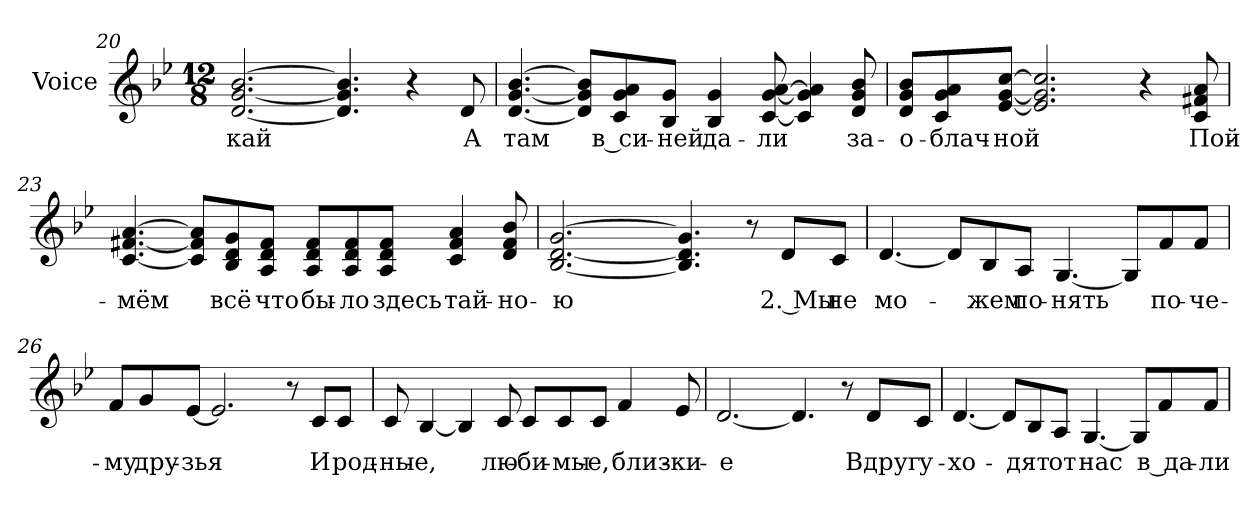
**kern	**text
*part1	*part1
*staff1	*staff1
*I"Voice	*
*I'Voice	*
*clefG2	*
*k[b-e-]	*
*g:	*
*M12/8	*
=20	=20
!	!LO:LY:b:color=#000000
[<2.di/ [<2.gi [>2.b-i	-кай
4.di/] 4.gi] 4.b-i]	.
4r	.
!	!LO:LY:b:color=#000000
8di/	А
=21	=21
!	!LO:LY:b:color=#000000
[<4.di/ [<4.gi [>4.b-i	там
8di]/ 8gi]/ 8b-i]/L	.
!	!LO:LY:b:color=#000000
8ci/ 8gi/ 8ai/	в си-
!	!LO:LY:b:color=#000000
8B-i/ 8gi/J	-ней
!	!LO:LY:b:color=#000000
4B-i/ 4gi	да-
!	!LO:LY:b:color=#000000
[<8ci/ [<8gi [>8ai	-ли
4ci/] 4gi] 4ai]	.
!	!LO:LY:b:color=#000000
8di/ 8gi 8b-i	за-
=22	=22
!	!LO:LY:b:color=#000000
8di/ 8gi/ 8b-i/L	-о-
!	!LO:LY:b:color=#000000
8ci/ 8gi/ 8ai/	-блач-
!	!LO:LY:b:color=#000000
[<8e-i/ [<8gi/ [>8cci/J	-ной
2.e-i/] 2.gi] 2.cci]	.
4r	.
!	!LO:LY:b:color=#000000
8ci/ 8f#Xi 8ai	Пой-
!!LO:PB:g=z
=23	=23
!	!LO:LY:b:color=#000000
[<4.ci/ [<4.f#Xi [>4.ai	-мём
8ci]/ 8f#i]/ 8ai]/L	.
!	!LO:LY:b:color=#000000
8B-i/ 8di/ 8gi/	всё
!	!LO:LY:b:color=#000000
8Ai/ 8di/ 8f#i/J	что
!	!LO:LY:b:color=#000000
8Ai/ 8di/ 8f#i/L	бы-
!	!LO:LY:b:color=#000000
8Ai/ 8di/ 8f#i/	-ло
!	!LO:LY:b:color=#000000
8Ai/ 8di/ 8f#i/J	здесь
!	!LO:LY:b:color=#000000
4ci/ 4f#i 4ai	тай-
!	!LO:LY:b:color=#000000
8di/ 8f#i 8b-i	-но-
=24	=24
!	!LO:LY:b:color=#000000
*^	*
[<2.B-i/ [<2.di [>2.gi	8ryy	-ю
*v	*v	*
4.B-i/] 4.di] 4.gi]	.
*^	*
8r	8ryy	.
!	!	!LO:LY:b:color=#000000
8di/L	4ryy	2. Мы
!	!	!LO:LY:b:color=#000000
8ci/J	.	не
*v	*v	*
=25	=25
!	!LO:LY:b:color=#000000
[<4.di/	мо-
8di/L]	.
!	!LO:LY:b:color=#000000
8B-i/	-жем
!	!LO:LY:b:color=#000000
8Ai/J	по-
!	!LO:LY:b:color=#000000
[<4.Gi/	-нять
8Gi/L]	.
!	!LO:LY:b:color=#000000
8fi/	по-
!	!LO:LY:b:color=#000000
8fi/J	-че-
=26	=26
!	!LO:LY:b:color=#000000
8fi/L	-му
!	!LO:LY:b:color=#000000
8gi/	дру-
!	!LO:LY:b:color=#000000
[<8e-i/J	-зья
2.e-i/]	.
8r	.
!	!LO:LY:b:color=#000000
8ci/L	И
!	!LO:LY:b:color=#000000
8ci/J	род-
!!LO:LB:g=z
=27	=27
!	!LO:LY:b:color=#000000
8ci/	-ны-
!	!LO:LY:b:color=#000000
[<4B-i/	-е,
4B-i/]	.
!	!LO:LY:b:color=#000000
8ci/	лю-
!	!LO:LY:b:color=#000000
8ci/L	-би-
!	!LO:LY:b:color=#000000
8ci/	-мы-
!	!LO:LY:b:color=#000000
8ci/J	-е,
!	!LO:LY:b:color=#000000
4fi/	близ-
!	!LO:LY:b:color=#000000
8e-i/	-ки-
=28	=28
!	!LO:LY:b:color=#000000
[<2.di/	-е
4.di/]	.
8r	.
!	!LO:LY:b:color=#000000
8di/L	Вдруг
!	!LO:LY:b:color=#000000
8ci/J	у-
=29	=29
!	!LO:LY:b:color=#000000
[<4.di/	-хо-
8di/L]	.
!	!LO:LY:b:color=#000000
8B-i/	-дят
!	!LO:LY:b:color=#000000
8Ai/J	от
!	!LO:LY:b:color=#000000
[<4.Gi/	нас
8Gi/L]	.
!	!LO:LY:b:color=#000000
8fi/	в да-
!	!LO:LY:b:color=#000000
8fi/J	-ли
=	=
*-	*-
